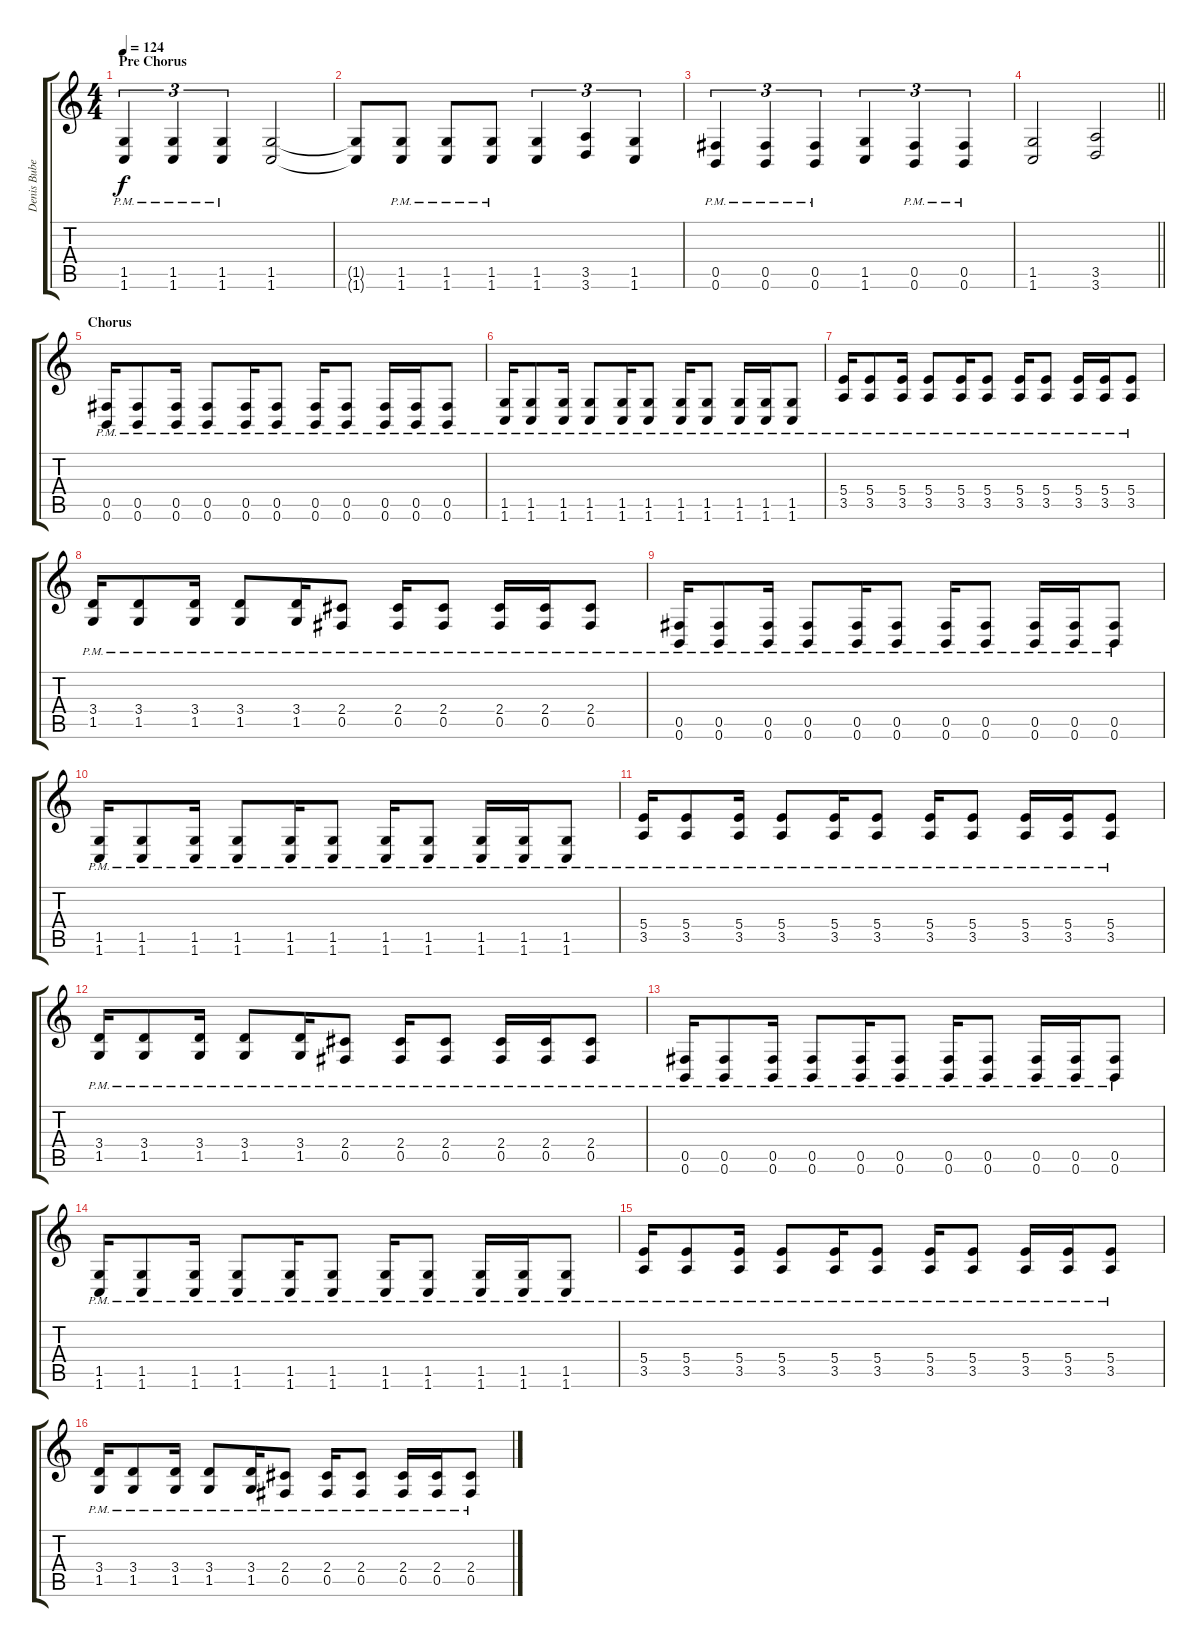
\track ("Denis Bubel " "Denis Bube") {instrument distortionguitar}
\staff {score tabs}
\tuning (Db4 Ab3 E3 B2 Gb2 B1) {hide}
\ts (4 4)
\section ("" "Pre Chorus")
\tempo 124
\clef g2
\ks c
(1.5{pm} 1.6{pm}).4{tu (3 2) dy f} (1.5{pm} 1.6{pm}).4{tu (3 2)} (1.5{pm} 1.6{pm}).4{tu (3 2)} (1.5 1.6).2 |
(1.5{t} 1.6{t}).8 (1.5{pm} 1.6{pm}).8 (1.5{pm} 1.6{pm}).8 (1.5{pm} 1.6{pm}).8 (1.5 1.6).4{tu (3 2)} (3.5 3.6).4{tu (3 2)} (1.5 1.6).4{tu (3 2)} |
(0.5{pm} 0.6{pm}).4{tu (3 2)} (0.5{pm} 0.6{pm}).4{tu (3 2)} (0.5{pm} 0.6{pm}).4{tu (3 2)} (1.5 1.6).4{tu (3 2)} (0.5{pm} 0.6{pm}).4{tu (3 2)} (0.5{pm} 0.6{pm}).4{tu (3 2)} |
\barLineRight lightlight
(1.5 1.6).2 (3.5 3.6).2 |
\section ("" "Chorus")
(0.5{pm} 0.6{pm}).16 (0.5{pm} 0.6{pm}).8 (0.5{pm} 0.6{pm}).16 (0.5{pm} 0.6{pm}).8 (0.5{pm} 0.6{pm}).16 (0.5{pm} 0.6{pm}).8 (0.5{pm} 0.6{pm}).16 (0.5{pm} 0.6{pm}).8 (0.5{pm} 0.6{pm}).16 (0.5{pm} 0.6{pm}).16 (0.5{pm} 0.6{pm}).8 |
(1.5{pm} 1.6{pm}).16 (1.5{pm} 1.6{pm}).8 (1.5{pm} 1.6{pm}).16 (1.5{pm} 1.6{pm}).8 (1.5{pm} 1.6{pm}).16 (1.5{pm} 1.6{pm}).8 (1.5{pm} 1.6{pm}).16 (1.5{pm} 1.6{pm}).8 (1.5{pm} 1.6{pm}).16 (1.5{pm} 1.6{pm}).16 (1.5{pm} 1.6{pm}).8 |
(5.4{pm} 3.5{pm}).16 (5.4{pm} 3.5{pm}).8 (5.4{pm} 3.5{pm}).16 (5.4{pm} 3.5{pm}).8 (5.4{pm} 3.5{pm}).16 (5.4{pm} 3.5{pm}).8 (5.4{pm} 3.5{pm}).16 (5.4{pm} 3.5{pm}).8 (5.4{pm} 3.5{pm}).16 (5.4{pm} 3.5{pm}).16 (5.4{pm} 3.5{pm}).8 |
(3.4{pm} 1.5{pm}).16 (3.4{pm} 1.5{pm}).8 (3.4{pm} 1.5{pm}).16 (3.4{pm} 1.5{pm}).8 (3.4{pm} 1.5{pm}).16 (2.4{pm} 0.5{pm}).8 (2.4{pm} 0.5{pm}).16 (2.4{pm} 0.5{pm}).8 (2.4{pm} 0.5{pm}).16 (2.4{pm} 0.5{pm}).16 (2.4{pm} 0.5{pm}).8 |
(0.5{pm} 0.6{pm}).16 (0.5{pm} 0.6{pm}).8 (0.5{pm} 0.6{pm}).16 (0.5{pm} 0.6{pm}).8 (0.5{pm} 0.6{pm}).16 (0.5{pm} 0.6{pm}).8 (0.5{pm} 0.6{pm}).16 (0.5{pm} 0.6{pm}).8 (0.5{pm} 0.6{pm}).16 (0.5{pm} 0.6{pm}).16 (0.5{pm} 0.6{pm}).8 |
(1.5{pm} 1.6{pm}).16 (1.5{pm} 1.6{pm}).8 (1.5{pm} 1.6{pm}).16 (1.5{pm} 1.6{pm}).8 (1.5{pm} 1.6{pm}).16 (1.5{pm} 1.6{pm}).8 (1.5{pm} 1.6{pm}).16 (1.5{pm} 1.6{pm}).8 (1.5{pm} 1.6{pm}).16 (1.5{pm} 1.6{pm}).16 (1.5{pm} 1.6{pm}).8 |
(5.4{pm} 3.5{pm}).16 (5.4{pm} 3.5{pm}).8 (5.4{pm} 3.5{pm}).16 (5.4{pm} 3.5{pm}).8 (5.4{pm} 3.5{pm}).16 (5.4{pm} 3.5{pm}).8 (5.4{pm} 3.5{pm}).16 (5.4{pm} 3.5{pm}).8 (5.4{pm} 3.5{pm}).16 (5.4{pm} 3.5{pm}).16 (5.4{pm} 3.5{pm}).8 |
(3.4{pm} 1.5{pm}).16 (3.4{pm} 1.5{pm}).8 (3.4{pm} 1.5{pm}).16 (3.4{pm} 1.5{pm}).8 (3.4{pm} 1.5{pm}).16 (2.4{pm} 0.5{pm}).8 (2.4{pm} 0.5{pm}).16 (2.4{pm} 0.5{pm}).8 (2.4{pm} 0.5{pm}).16 (2.4{pm} 0.5{pm}).16 (2.4{pm} 0.5{pm}).8 |
(0.5{pm} 0.6{pm}).16 (0.5{pm} 0.6{pm}).8 (0.5{pm} 0.6{pm}).16 (0.5{pm} 0.6{pm}).8 (0.5{pm} 0.6{pm}).16 (0.5{pm} 0.6{pm}).8 (0.5{pm} 0.6{pm}).16 (0.5{pm} 0.6{pm}).8 (0.5{pm} 0.6{pm}).16 (0.5{pm} 0.6{pm}).16 (0.5{pm} 0.6{pm}).8 |
(1.5{pm} 1.6{pm}).16 (1.5{pm} 1.6{pm}).8 (1.5{pm} 1.6{pm}).16 (1.5{pm} 1.6{pm}).8 (1.5{pm} 1.6{pm}).16 (1.5{pm} 1.6{pm}).8 (1.5{pm} 1.6{pm}).16 (1.5{pm} 1.6{pm}).8 (1.5{pm} 1.6{pm}).16 (1.5{pm} 1.6{pm}).16 (1.5{pm} 1.6{pm}).8 |
(5.4{pm} 3.5{pm}).16 (5.4{pm} 3.5{pm}).8 (5.4{pm} 3.5{pm}).16 (5.4{pm} 3.5{pm}).8 (5.4{pm} 3.5{pm}).16 (5.4{pm} 3.5{pm}).8 (5.4{pm} 3.5{pm}).16 (5.4{pm} 3.5{pm}).8 (5.4{pm} 3.5{pm}).16 (5.4{pm} 3.5{pm}).16 (5.4{pm} 3.5{pm}).8 |
(3.4{pm} 1.5{pm}).16 (3.4{pm} 1.5{pm}).8 (3.4{pm} 1.5{pm}).16 (3.4{pm} 1.5{pm}).8 (3.4{pm} 1.5{pm}).16 (2.4{pm} 0.5{pm}).8 (2.4{pm} 0.5{pm}).16 (2.4{pm} 0.5{pm}).8 (2.4{pm} 0.5{pm}).16 (2.4{pm} 0.5{pm}).16 (2.4{pm} 0.5{pm}).8
